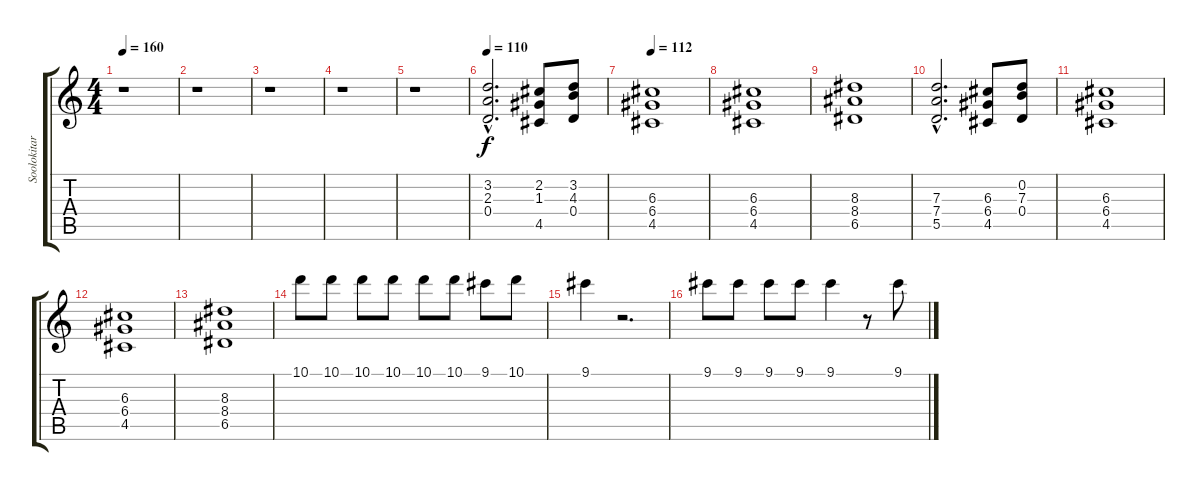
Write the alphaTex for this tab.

\track ("Soolokitara" "Soolokitar") {instrument overdrivenguitar}
\staff {score tabs}
\tuning (E4 B3 G3 D3 A2 E2) {hide}
\ts (4 4)
\tempo 160
\clef g2
\ks c
r.1{dy f} |
r.1 |
r.1 |
r.1 |
r.1 |
\tempo 110
(3.2{hac} 2.3{hac} 0.4{hac}).2{d} (2.2 1.3 4.5).8 (3.2 4.3 0.4).8 |
\tempo 112
(6.3 6.4 4.5).1 |
(6.3 6.4 4.5).1 |
(8.3 8.4 6.5).1 |
(7.3{hac} 7.4{hac} 5.5{hac}).2{d} (6.3 6.4 4.5).8 (0.2 7.3 0.4).8 |
(6.3 6.4 4.5).1 |
(6.3 6.4 4.5).1 |
(8.3 8.4 6.5).1 |
10.1.8 10.1.8 10.1.8 10.1.8 10.1.8 10.1.8 9.1.8 10.1.8 |
9.1.4 r.2{d} |
9.1.8 9.1.8 9.1.8 9.1.8 9.1.4 r.8 9.1.8
